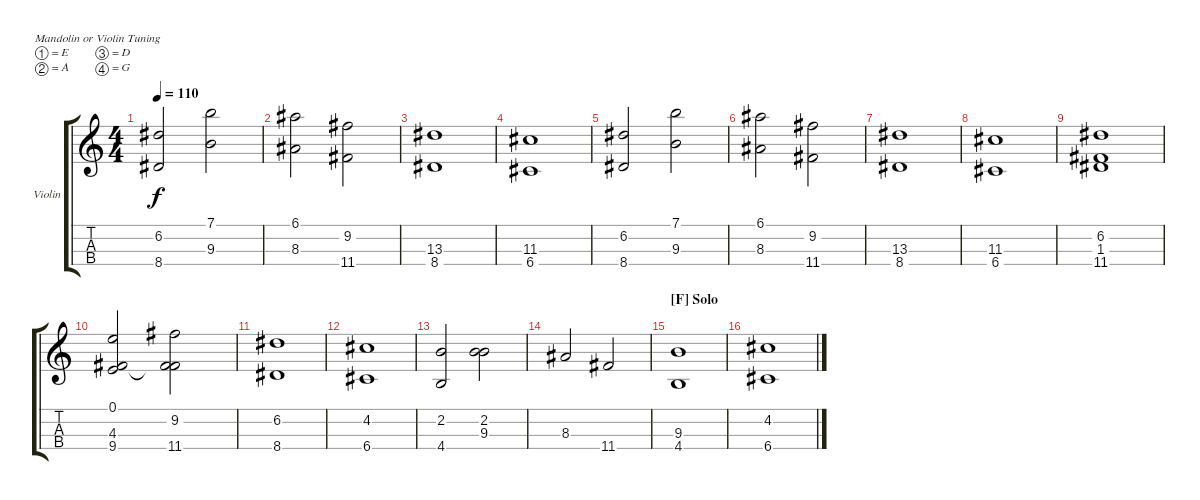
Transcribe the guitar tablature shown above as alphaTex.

\bracketExtendMode groupsimilarinstruments
\firstSystemTrackNameOrientation horizontal
\otherSystemsTrackNameOrientation horizontal
\track ("Violin" "Violin") {instrument violin}
\staff {score tabs}
\tuning (E5 A4 D4 G3)
\ts (4 4)
\tempo 110
\clef g2
\scale
0.333333
\ks c
(6.2 8.4).2{dy f} (7.1 9.3).2 |
\scale
0.333333 (6.1 8.3).2 (9.2 11.4).2 |
\scale
0.333333 (13.3 8.4).1 |
\scale
0.333333 (11.3 6.4).1 |
\scale
0.333333 (6.2 8.4).2 (7.1 9.3).2 |
\scale
0.333333 (6.1 8.3).2 (9.2 11.4).2 |
\scale
0.333333 (13.3 8.4).1 |
\scale
0.333333 (11.3 6.4).1 |
\scale
0.333333 (6.2 11.4 1.3).1 |
\scale
0.333333 (0.1 4.3 9.4).2 (9.2 4.3{t} 11.4).2 |
\scale
0.333333 (6.2 8.4).1 |
\scale
0.333333 (4.2 6.4).1 |
\scale
0.333333 (2.2 4.4).2 (2.2 9.3).2 |
\scale
0.333333 8.3.2 11.4.2 |
\section ("F" "Solo")
\scale
0.333333 (9.3 4.4).1 |
\scale
0.333333 (4.2 6.4).1
